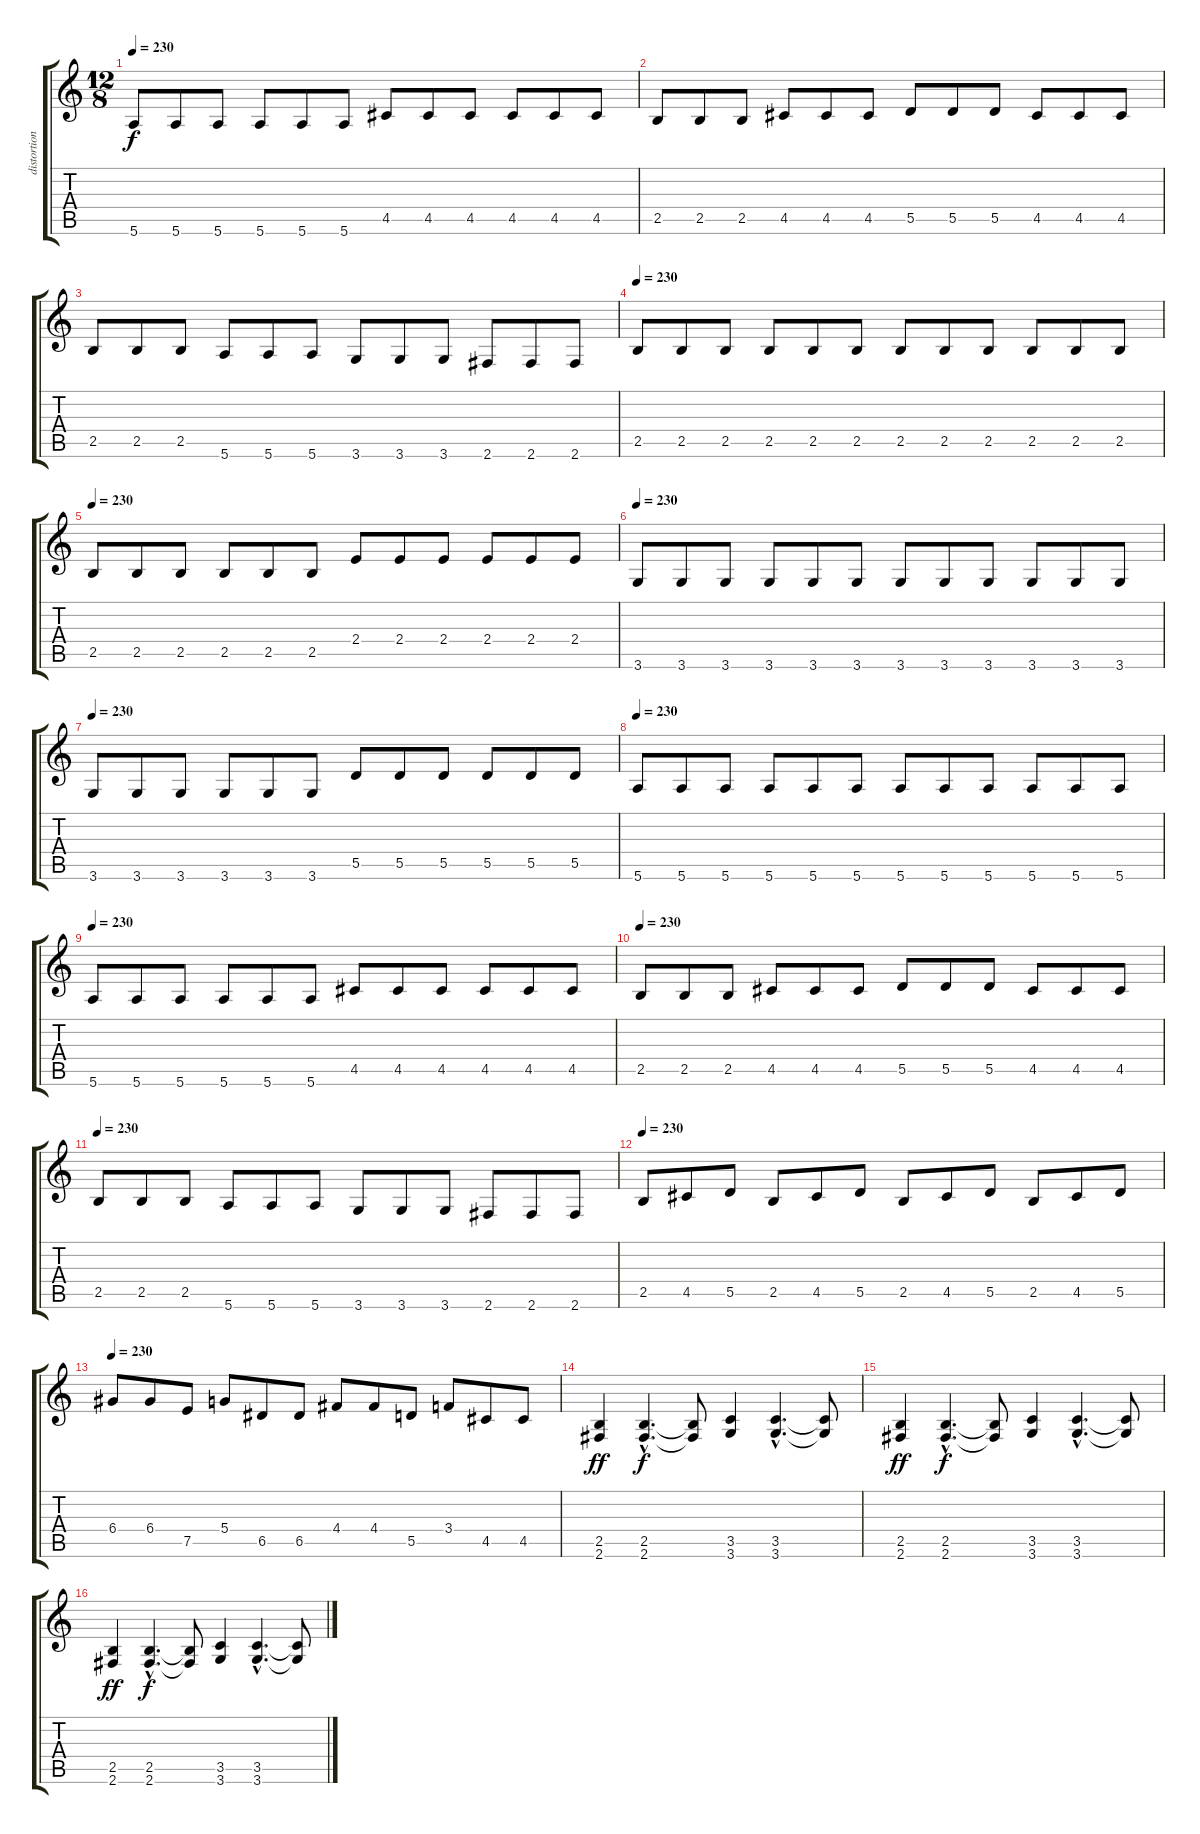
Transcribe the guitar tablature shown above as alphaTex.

\track ("distortion" "distortion") {instrument distortionguitar}
\staff {score tabs}
\tuning (E4 B3 G3 D3 A2 E2) {hide}
\ts (12 8)
\tempo 230
\clef g2
\ks c
5.6.8{dy f} 5.6.8 5.6.8 5.6.8 5.6.8 5.6.8 4.5.8 4.5.8 4.5.8 4.5.8 4.5.8 4.5.8 |
2.5.8 2.5.8 2.5.8 4.5.8 4.5.8 4.5.8 5.5.8 5.5.8 5.5.8 4.5.8 4.5.8 4.5.8 |
2.5.8 2.5.8 2.5.8 5.6.8 5.6.8 5.6.8 3.6.8 3.6.8 3.6.8 2.6.8 2.6.8 2.6.8 |
\tempo 230
2.5.8 2.5.8 2.5.8 2.5.8 2.5.8 2.5.8 2.5.8 2.5.8 2.5.8 2.5.8 2.5.8 2.5.8 |
\tempo 230
2.5.8 2.5.8 2.5.8 2.5.8 2.5.8 2.5.8 2.4.8 2.4.8 2.4.8 2.4.8 2.4.8 2.4.8 |
\tempo 230
3.6.8 3.6.8 3.6.8 3.6.8 3.6.8 3.6.8 3.6.8 3.6.8 3.6.8 3.6.8 3.6.8 3.6.8 |
\tempo 230
3.6.8 3.6.8 3.6.8 3.6.8 3.6.8 3.6.8 5.5.8 5.5.8 5.5.8 5.5.8 5.5.8 5.5.8 |
\tempo 230
5.6.8 5.6.8 5.6.8 5.6.8 5.6.8 5.6.8 5.6.8 5.6.8 5.6.8 5.6.8 5.6.8 5.6.8 |
\tempo 230
5.6.8 5.6.8 5.6.8 5.6.8 5.6.8 5.6.8 4.5.8 4.5.8 4.5.8 4.5.8 4.5.8 4.5.8 |
\tempo 230
2.5.8 2.5.8 2.5.8 4.5.8 4.5.8 4.5.8 5.5.8 5.5.8 5.5.8 4.5.8 4.5.8 4.5.8 |
\tempo 230
2.5.8 2.5.8 2.5.8 5.6.8 5.6.8 5.6.8 3.6.8 3.6.8 3.6.8 2.6.8 2.6.8 2.6.8 |
\tempo 230
2.5.8{balance 8} 4.5.8 5.5.8 2.5.8 4.5.8 5.5.8 2.5.8 4.5.8 5.5.8 2.5.8 4.5.8 5.5.8 |
\tempo 230
6.4.8 6.4.8 7.5.8 5.4.8 6.5.8 6.5.8 4.4.8 4.4.8 5.5.8 3.4.8 4.5.8 4.5.8 |
(2.5 2.6).4{dy ff volume 8} (2.5{hac} 2.6{hac}).4{d dy f} (2.5{t} 2.6{t}).8 (3.5 3.6).4 (3.5{hac} 3.6{hac}).4{d} (3.5{t} 3.6{t}).8 |
(2.5 2.6).4{dy ff volume 0} (2.5{hac} 2.6{hac}).4{d dy f} (2.5{t} 2.6{t}).8 (3.5 3.6).4 (3.5{hac} 3.6{hac}).4{d} (3.5{t} 3.6{t}).8 |
(2.5 2.6).4{dy ff} (2.5{hac} 2.6{hac}).4{d dy f} (2.5{t} 2.6{t}).8 (3.5 3.6).4 (3.5{hac} 3.6{hac}).4{d} (3.5{t} 3.6{t}).8
